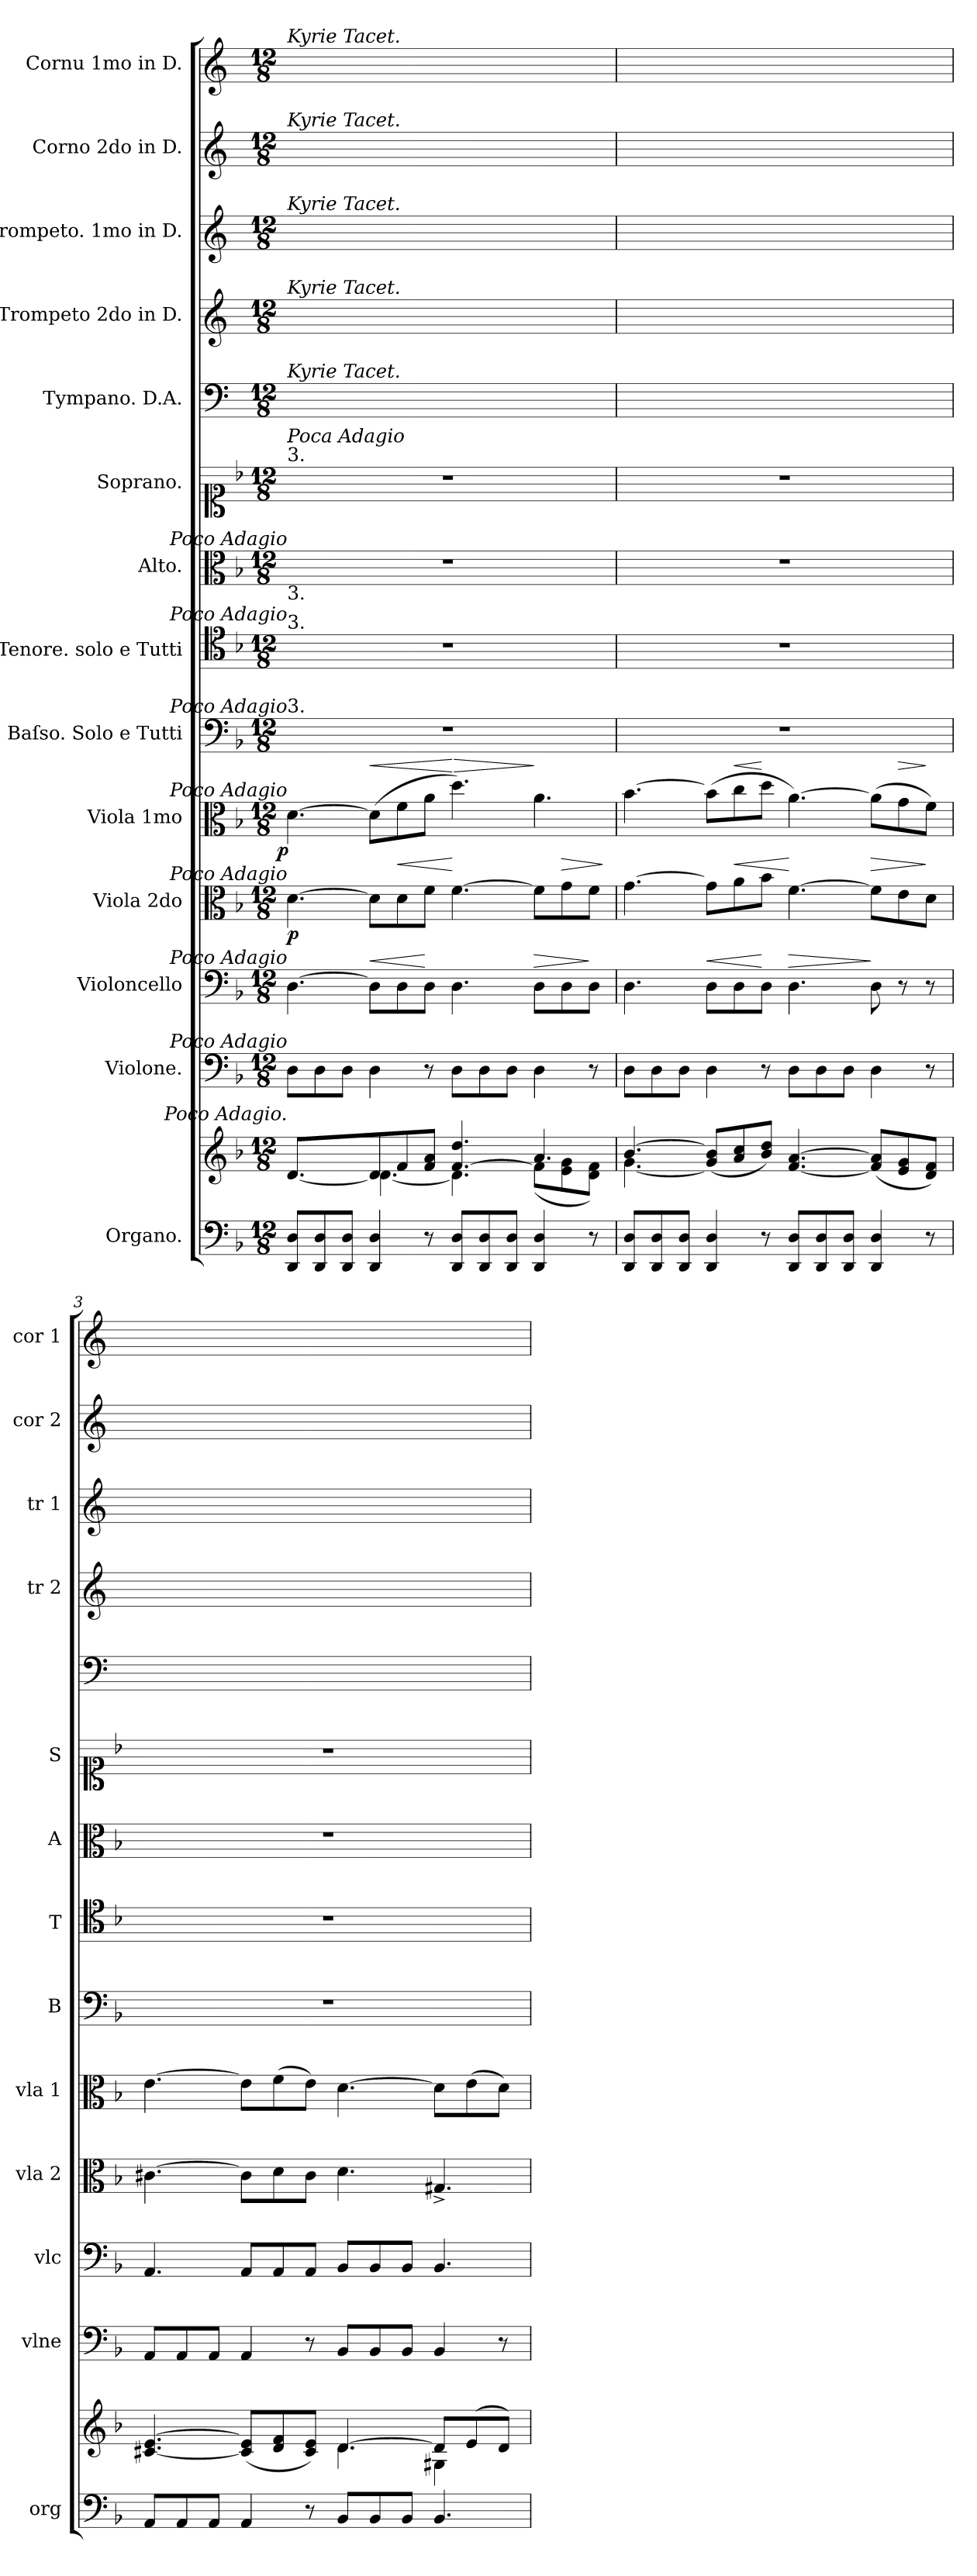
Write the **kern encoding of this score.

**kern	**kern	**dynam	**kern	**dynam	**kern	**dynam	**kern	**dynam	**kern	**dynam	**kern	**kern	**kern	**kern	**kern	**kern	**kern	**kern	**kern
*part14	*part14	*part14	*part13	*part13	*part12	*part12	*part11	*part11	*part10	*part10	*part9	*part8	*part7	*part6	*part5	*part4	*part3	*part2	*part1
*staff15	*staff14	*staff14/15	*staff13	*staff13	*staff12	*staff12	*staff11	*staff11	*staff10	*staff10	*staff9	*staff8	*staff7	*staff6	*staff5	*staff4	*staff3	*staff2	*staff1
*I"Organo.	*	*	*I"Violone.	*	*I"Violoncello	*	*I"Viola 2do	*	*I"Viola 1mo	*	*I"Baſso. Solo e Tutti	*I"Tenore. solo e Tutti	*I"Alto.	*I"Soprano.	*I"Tympano. D.A.	*I"Trompeto 2do in D.	*I"Trompeto. 1mo in D.	*I"Corno 2do in D.	*I"Cornu 1mo in D.
*I'org	*	*	*I'vlne	*	*I'vlc	*	*I'vla 2	*	*I'vla 1	*	*I'B	*I'T	*I'A	*I'S	*	*I'tr 2	*I'tr 1	*I'cor 2	*I'cor 1
*clefF4	*clefG2	*	*clefF4	*	*clefF4	*	*clefC3	*	*clefC3	*	*clefF4	*clefC4	*clefC3	*clefC1	*clefF4	*clefG2	*clefG2	*clefG2	*clefG2
*	*	*	*	*	*	*	*	*	*	*	*	*	*	*	*	*ITrd-1c-2	*ITrd-1c-2	*ITrd6c10	*ITrd6c10
*k[b-]	*k[b-]	*	*k[b-]	*	*k[b-]	*	*k[b-]	*	*k[b-]	*	*k[b-]	*k[b-]	*k[b-]	*k[b-]	*k[]	*k[f#c#]	*k[f#c#]	*k[f#c#]	*k[f#c#]
*M12/8	*M12/8	*	*M12/8	*	*M12/8	*	*M12/8	*	*M12/8	*	*M12/8	*M12/8	*M12/8	*M12/8	*M12/8	*M12/8	*M12/8	*M12/8	*M12/8
=1	=1	=1	=1	=1	=1	=1	=1	=1	=1	=1	=1	=1	=1	=1	=1	=1	=1	=1	=1
*	*^	*	*	*	*	*	*	*	*	*	*	*	*	*	*	*	*	*	*
!	!	!	!	!	!	!	!	!	!	!	!	!	!	!	!	!	!	!	!	!LO:TX:a:i:t=Kyrie Tacet.
!	!	!	!	!	!	!	!	!	!	!	!	!	!	!	!	!	!	!	!LO:TX:a:i:t=Kyrie Tacet.	!
!	!	!	!	!	!	!	!	!	!	!	!	!	!	!	!	!	!	!LO:TX:a:i:t=Kyrie Tacet.	!	!
!	!	!	!	!	!	!	!	!	!	!	!	!	!	!	!	!	!LO:TX:a:i:t=Kyrie Tacet.	!	!	!
!	!	!	!	!	!	!	!	!	!	!	!	!	!	!	!	!LO:TX:a:i:t=Kyrie Tacet.	!	!	!	!
!	!	!	!	!	!	!	!	!	!	!	!	!	!	!	!LO:TX:a:t=3.	!	!	!	!	!
!	!	!	!	!	!	!	!	!	!	!	!	!	!	!	!LO:TX:a:i:t=Poca Adagio	!	!	!	!	!
!	!	!	!	!	!	!	!	!	!	!	!	!	!	!LO:TX:b:t=3.	!	!	!	!	!	!
!	!	!	!	!	!	!	!	!	!	!	!	!	!	!LO:TX:a:i:rj:t=Poco Adagio	!	!	!	!	!	!
!	!	!	!	!	!	!	!	!	!	!	!	!	!LO:TX:a:t=3.	!	!	!	!	!	!	!
!	!	!	!	!	!	!	!	!	!	!	!	!	!LO:TX:a:i:rj:t=Poco Adagio	!	!	!	!	!	!	!
!	!	!	!	!	!	!	!	!	!	!	!	!LO:TX:a:t=3.	!	!	!	!	!	!	!	!
!	!	!	!	!	!	!	!	!	!	!	!	!LO:TX:a:i:rj:t=Poco Adagio	!	!	!	!	!	!	!	!
!	!	!	!	!	!	!	!	!	!	!LO:TX:a:i:rj:t=Poco Adagio	!	!	!	!	!	!	!	!	!	!
!	!	!	!	!	!	!	!	!LO:TX:a:i:rj:t=Poco Adagio	!	!	!	!	!	!	!	!	!	!	!	!
!	!	!	!	!	!	!LO:TX:a:i:rj:t=Poco Adagio	!	!	!	!	!	!	!	!	!	!	!	!	!	!
!	!	!	!	!LO:TX:a:i:rj:t=Poco Adagio	!	!	!	!	!	!	!	!	!	!	!	!	!	!	!	!
!	!LO:TX:a:i:rj:t=Poco Adagio.	!	!	!	!	!	!	!	!	!	!	!	!	!	!	!	!	!	!	!
!	!	!	!LO:DY:rj	!	!LO:DY:a:rj	!	!LO:DY:b:rj	!	!LO:DY:b	!	!LO:DY:b:rj	!	!	!	!	!	!	!	!	!
8DD/ 8D/L	[4.d/	4.ryy	p&colon;	8D\L	p&colon;	[4.D\	p&colon;	[4.d\	p	[4.d\	p	1.r	1.r	1.r	1.r	1.ryy	1.ryy	1.ryy	1.ryy	1.ryy
8DD/ 8D/	.	.	.	8D\	.	.	.	.	.	.	.	.	.	.	.	.	.	.	.	.
8DD/ 8D/J	.	.	.	8D\J	.	.	.	.	.	.	.	.	.	.	.	.	.	.	.	.
!	!LO:N:vis=4	!	!	!	!	!	!LO:HP:a	!	!	!	!LO:HP:a	!	!	!	!	!	!	!	!	!
4DD/ 4D/	8d/]	[4.d\	.	4D\	.	8D\L]	<	8d\L]	.	(8d\L]	<	.	.	.	.	.	.	.	.	.
!	!	!	!	!	!	!	!	!	!LO:HP:a	!	!	!	!	!	!	!	!	!	!	!
.	8f/	.	.	.	.	8D\	.	8d\	<	8f\	.	.	.	.	.	.	.	.	.	.
8r	8f/ 8a/J	.	.	8r	.	8D\J	[	8f\J	.	8a\J	.	.	.	.	.	.	.	.	.	.
!	!	!	!	!	!	!	!	!	!	!	!LO:HP:n=1:a	!	!	!	!	!	!	!	!	!
8DD/ 8D/L	[4.f/ 4.dd/	4.d\]	.	8D\L	.	4.D\	.	[4.f\	[	4.dd\)	[ >	.	.	.	.	.	.	.	.	.
8DD/ 8D/	.	.	.	8D\	.	.	.	.	.	.	.	.	.	.	.	.	.	.	.	.
8DD/ 8D/J	.	.	.	8D\J	.	.	.	.	.	.	.	.	.	.	.	.	.	.	.	.
!	!	!	!	!	!	!	!LO:HP:a	!	!	!	!	!	!	!	!	!	!	!	!	!
4DD/ 4D/	4.a/	(>8f\L]	.	4D\	.	8D\L	>	8f\L]	.	4.a\	]	.	.	.	.	.	.	.	.	.
!	!	!	!	!	!	!	!	!	!LO:HP:a	!	!	!	!	!	!	!	!	!	!	!
.	.	8e\ 8g\	.	.	.	8D\	.	8g\	>	.	.	.	.	.	.	.	.	.	.	.
8r	.	8d\ 8f\J)	.	8r	.	8D\J	]	8f\J	.	.	.	.	.	.	.	.	.	.	.	.
*	*v	*v	*	*	*	*	*	*	*	*	*	*	*	*	*	*	*	*	*	*
.	.	.	.	.	.	.	.	]	.	.	.	.	.	.	.	.	.	.	.
=2	=2	=2	=2	=2	=2	=2	=2	=2	=2	=2	=2	=2	=2	=2	=2	=2	=2	=2	=2
*	*^	*	*	*	*	*	*	*	*	*	*	*	*	*	*	*	*	*	*
8DD/ 8D/L	[4.b-/	[4.g\	.	8D\L	.	4.D\	.	[4.g\	.	[4.b-\	.	1.r	1.r	1.r	1.r	1.ryy	1.ryy	1.ryy	1.ryy	1.ryy
8DD/ 8D/	.	.	.	8D\	.	.	.	.	.	.	.	.	.	.	.	.	.	.	.	.
8DD/ 8D/J	.	.	.	8D\J	.	.	.	.	.	.	.	.	.	.	.	.	.	.	.	.
!	!	!	!	!	!	!	!LO:HP:a	!	!	!	!	!	!	!	!	!	!	!	!	!
4DD/ 4D/	(8g]/ 8b-]/L	4.ryy	.	4D\	.	8D\L	<	8g\L]	.	(8b-\L]	.	.	.	.	.	.	.	.	.	.
!	!	!	!	!	!	!	!	!	!LO:HP:a	!	!LO:HP:a	!	!	!	!	!	!	!	!	!
.	8a/ 8cc/	.	.	.	.	8D\	.	8a\	<	8cc\	<	.	.	.	.	.	.	.	.	.
8r	8b-/ 8dd/J)	.	.	8r	.	8D\J	[	8b-\J	.	8dd\J	[	.	.	.	.	.	.	.	.	.
!	!	!	!	!	!	!	!LO:HP:a	!	!	!	!	!	!	!	!	!	!	!	!	!
8DD/ 8D/L	[4.f/ [4.a/	4.ryy	.	8D\L	.	4.D\	>	[4.f\	[	[4.a\)	.	.	.	.	.	.	.	.	.	.
8DD/ 8D/	.	.	.	8D\	.	.	.	.	.	.	.	.	.	.	.	.	.	.	.	.
8DD/ 8D/J	.	.	.	8D\J	.	.	.	.	.	.	.	.	.	.	.	.	.	.	.	.
!	!	!	!	!	!	!	!	!	!LO:HP:a	!	!	!	!	!	!	!	!	!	!	!
4DD/ 4D/	(8f]/ 8a]/L	4.ryy	.	4D\	.	8D\	]	8f\L]	>	(8a\L]	.	.	.	.	.	.	.	.	.	.
!	!	!	!	!	!	!	!	!	!	!	!LO:HP:a	!	!	!	!	!	!	!	!	!
.	8e/ 8g/	.	.	.	.	8r	.	8e\	.	8g\	>	.	.	.	.	.	.	.	.	.
8r	8d/ 8f/J)	.	.	8r	.	8r	.	8d\J	]	8f\J)	]	.	.	.	.	.	.	.	.	.
=3	=3	=3	=3	=3	=3	=3	=3	=3	=3	=3	=3	=3	=3	=3	=3	=3	=3	=3	=3	=3
8AA/L	[4.c#X/ [4.e/	2.ryy	.	8AA/L	.	4.AA/	.	[4.c#X\	.	[4.e\	.	1.r	1.r	1.r	1.r	1.ryy	1.ryy	1.ryy	1.ryy	1.ryy
8AA/	.	.	.	8AA/	.	.	.	.	.	.	.	.	.	.	.	.	.	.	.	.
8AA/J	.	.	.	8AA/J	.	.	.	.	.	.	.	.	.	.	.	.	.	.	.	.
4AA/	(8c#]/ 8e]/L	.	.	4AA/	.	8AA/L	.	8c#\L]	.	8e\L]	.	.	.	.	.	.	.	.	.	.
.	8d/ 8f/	.	.	.	.	8AA/	.	8d\	.	(8f\	.	.	.	.	.	.	.	.	.	.
8r	8c#/ 8e/J)	.	.	8r	.	8AA/J	.	8c#\J	.	8e\J)	.	.	.	.	.	.	.	.	.	.
8BB-/L	[4.d/	4.d\	.	8BB-/L	.	8BB-/L	.	4.d\	.	[4.d\	.	.	.	.	.	.	.	.	.	.
8BB-/	.	.	.	8BB-/	.	8BB-/	.	.	.	.	.	.	.	.	.	.	.	.	.	.
8BB-/J	.	.	.	8BB-/J	.	8BB-/J	.	.	.	.	.	.	.	.	.	.	.	.	.	.
4.BB-/	8d/L]	4G#X\	.	4BB-/	.	4.BB-/	.	4.G#X^>/	.	8d\L]	.	.	.	.	.	.	.	.	.	.
.	(<8e/	.	.	.	.	.	.	.	.	(8e\	.	.	.	.	.	.	.	.	.	.
.	8d/J)	8ryy	.	8r	.	.	.	.	.	8d\J)	.	.	.	.	.	.	.	.	.	.
*	*v	*v	*	*	*	*	*	*	*	*	*	*	*	*	*	*	*	*	*	*
=	=	=	=	=	=	=	=	=	=	=	=	=	=	=	=	=	=	=	=
*-	*-	*-	*-	*-	*-	*-	*-	*-	*-	*-	*-	*-	*-	*-	*-	*-	*-	*-	*-
